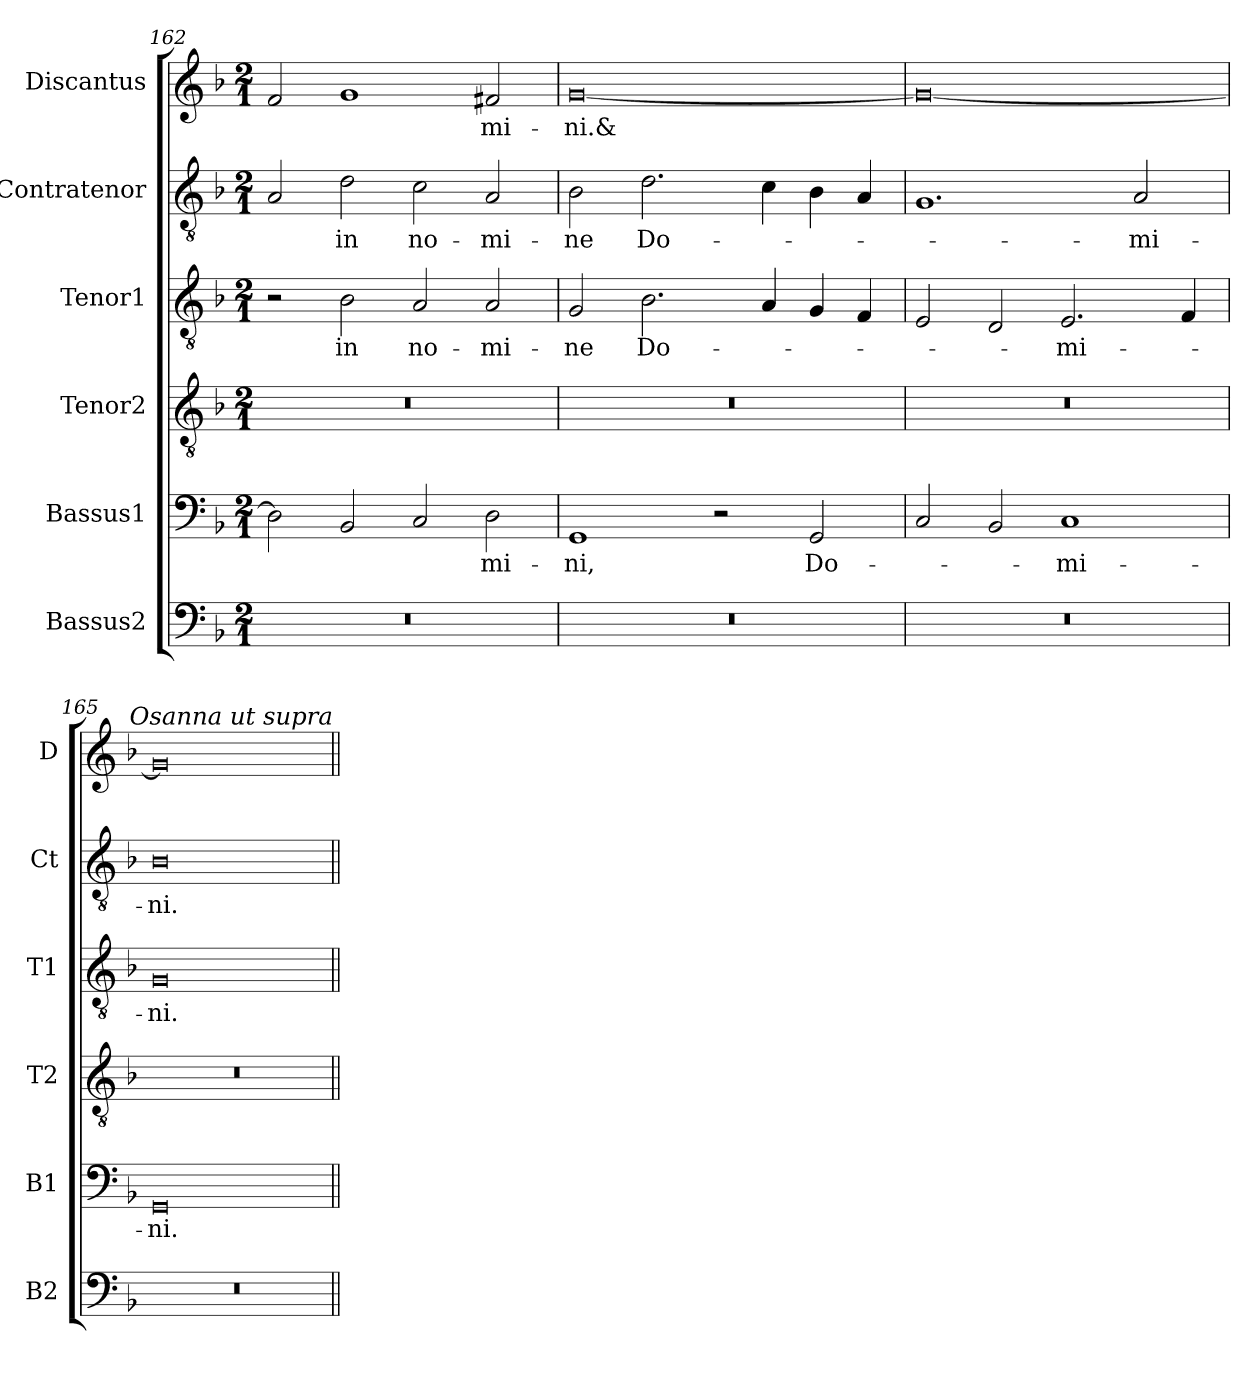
**kern	**kern	**text	**kern	**kern	**text	**kern	**text	**kern	**text
*part6	*part5	*part5	*part4	*part3	*part3	*part2	*part2	*part1	*part1
*staff6	*staff5	*staff5	*staff4	*staff3	*staff3	*staff2	*staff2	*staff1	*staff1
*I"Bassus2	*I"Bassus1	*	*I"Tenor2	*I"Tenor1	*	*I"Contratenor	*	*I"Discantus	*
*I'B2	*I'B1	*	*I'T2	*I'T1	*	*I'Ct	*	*I'D	*
*clefF4	*clefF4	*	*clefGv2	*clefGv2	*	*clefGv2	*	*clefG2	*
*k[b-]	*k[b-]	*	*k[b-]	*k[b-]	*	*k[b-]	*	*k[b-]	*
*M2/1	*M2/1	*	*M2/1	*M2/1	*	*M2/1	*	*M2/1	*
=162	=162	=162	=162	=162	=162	=162	=162	=162	=162
0r	2D]	.	0r	2r	.	2A	.	2f	.
.	2BB-	.	.	2B-	in	2d	-in	1g	.
.	2C	.	.	2A	no-	2c	no-	.	.
.	2D	-mi-	.	2A	-mi-	2A	-mi-	2f#X	-mi-
=163	=163	=163	=163	=163	=163	=163	=163	=163	=163
0r	1GG	-ni,	0r	2G	-ne	2B-	-ne	[0g	-ni.&
.	.	.	.	2.B-	Do-	2.d	Do-	.	.
.	2r	.	.	.	.	.	.	.	.
.	.	.	.	4A	.	4c	.	.	.
.	2GG	Do-	.	4G	.	4B-	.	.	.
.	.	.	.	4F	.	4A	.	.	.
=164	=164	=164	=164	=164	=164	=164	=164	=164	=164
0r	2C	.	0r	2E	.	1.G	.	0g_	.
.	2BB-	.	.	2D	.	.	.	.	.
.	1C	-mi-	.	2.E	-mi-	.	.	.	.
.	.	.	.	.	.	2A	-mi-	.	.
.	.	.	.	4F	.	.	.	.	.
=165	=165	=165	=165	=165	=165	=165	=165	=165	=165
0r	0GG	-ni.	0r	0G	-ni.	0B-	-ni.	0g]	.
!	!	!	!	!	!	!	!	!LO:TX:a:i:rj:t=Osanna ut supra	!
=||	=||	=||	=||	=||	=||	=||	=||	=||	=||
*-	*-	*-	*-	*-	*-	*-	*-	*-	*-
